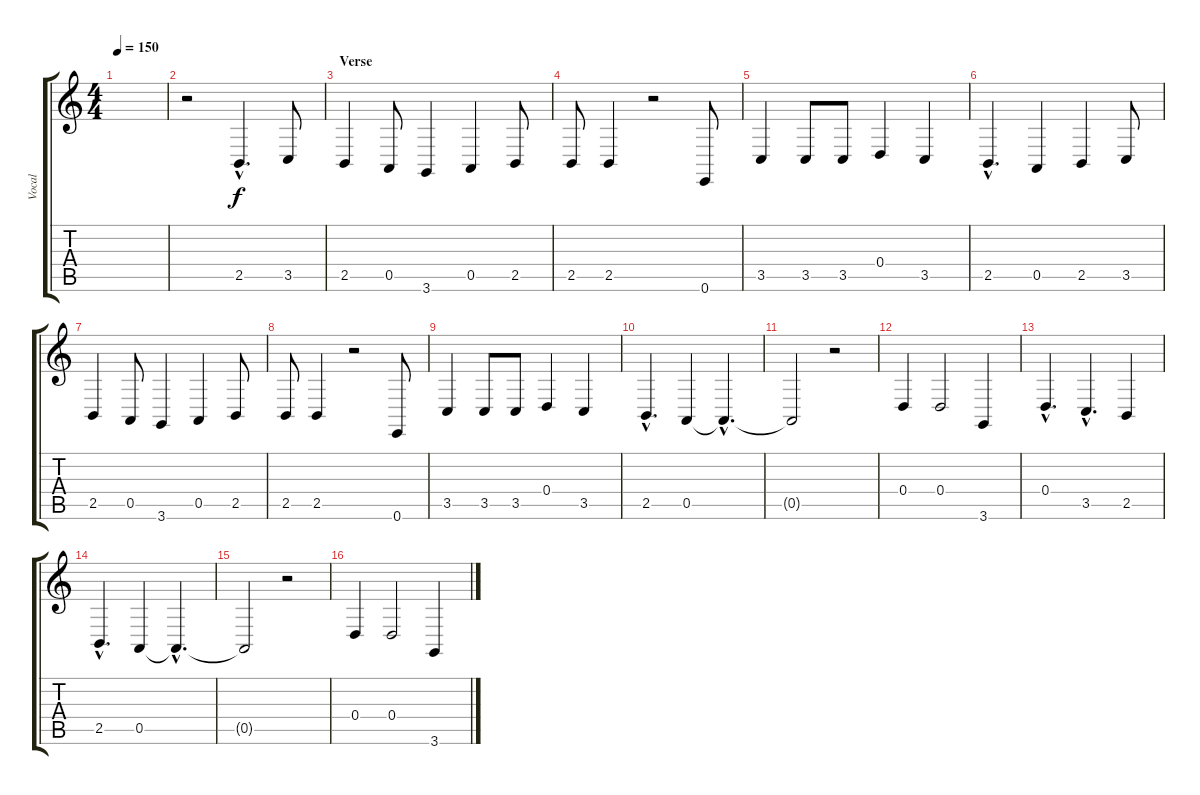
\track ("Vocal" "Vocal") {instrument accordion}
\staff {score tabs}
\tuning (E4 B3 G3 D3 A2 E2) {hide}
\ts (4 4)
\tempo 150
\clef g2
\ks c
|
r.2 2.5{hac}.4{d} 3.5.8 |
\section ("" "Verse")
2.5.4 0.5.8 3.6.4 0.5.4 2.5.8 |
2.5.8 2.5.4 r.2 0.6.8 |
3.5.4 3.5.8 3.5.8 0.4.4 3.5.4 |
2.5{hac}.4{d} 0.5.4 2.5.4 3.5.8 |
2.5.4 0.5.8 3.6.4 0.5.4 2.5.8 |
2.5.8 2.5.4 r.2 0.6.8 |
3.5.4 3.5.8 3.5.8 0.4.4 3.5.4 |
2.5{hac}.4{d} 0.5.4 0.5{hac t}.4{d} |
0.5{t}.2 r.2 |
0.4.4 0.4.2 3.6.4 |
0.4{hac}.4{d} 3.5{hac}.4{d} 2.5.4 |
2.5{hac}.4{d} 0.5.4 0.5{hac t}.4{d} |
0.5{t}.2 r.2 |
0.4.4 0.4.2 3.6.4
